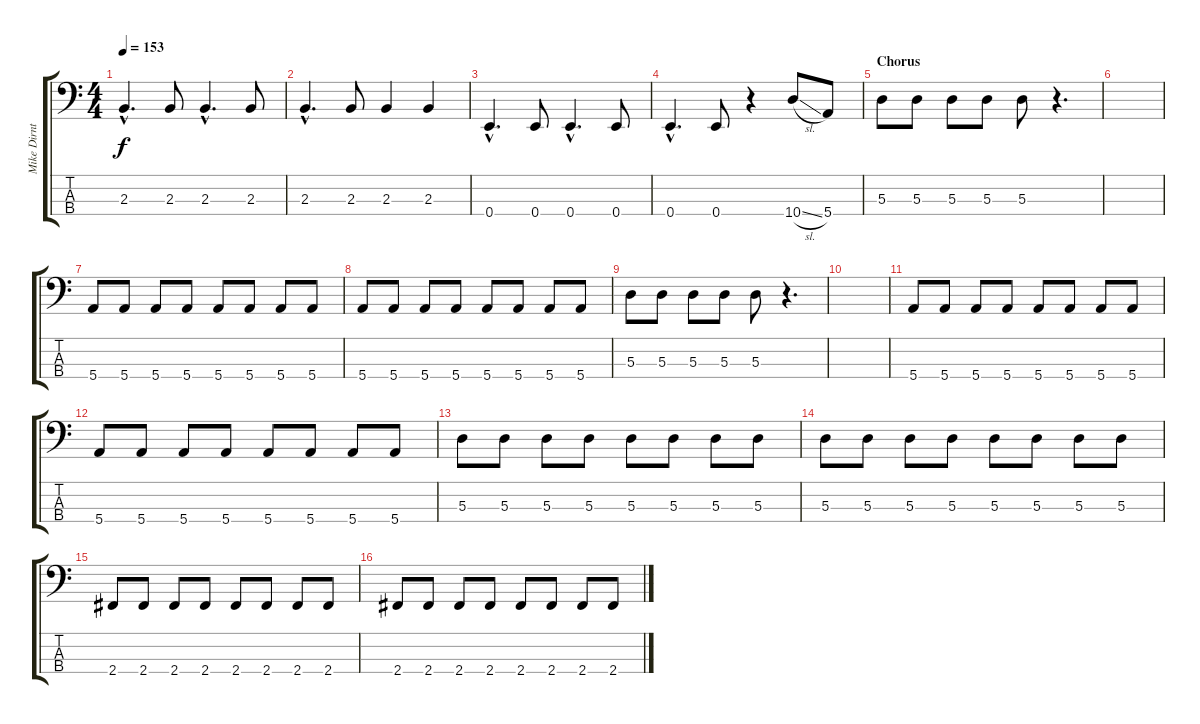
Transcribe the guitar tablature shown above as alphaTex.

\track ("Mike Dirnt (Bass)" "Mike Dirnt") {instrument electricbasspick}
\staff {score tabs}
\tuning (G2 D2 A1 E1) {hide}
\ts (4 4)
\tempo 153
\clef f4
\ks c
2.3{hac}.4{d dy f} 2.3.8 2.3{hac}.4{d} 2.3.8 |
2.3{hac}.4{d} 2.3.8 2.3.4 2.3.4 |
0.4{hac}.4{d} 0.4.8 0.4{hac}.4{d} 0.4.8 |
0.4{hac}.4{d} 0.4.8 r.4 10.4{sl}.8 5.4.8 |
\section ("" "Chorus")
5.3.8 5.3.8 5.3.8 5.3.8 5.3.8 r.4{d} |
|
5.4.8 5.4.8 5.4.8 5.4.8 5.4.8 5.4.8 5.4.8 5.4.8 |
5.4.8 5.4.8 5.4.8 5.4.8 5.4.8 5.4.8 5.4.8 5.4.8 |
5.3.8 5.3.8 5.3.8 5.3.8 5.3.8 r.4{d} |
|
5.4.8 5.4.8 5.4.8 5.4.8 5.4.8 5.4.8 5.4.8 5.4.8 |
5.4.8 5.4.8 5.4.8 5.4.8 5.4.8 5.4.8 5.4.8 5.4.8 |
5.3.8 5.3.8 5.3.8 5.3.8 5.3.8 5.3.8 5.3.8 5.3.8 |
5.3.8 5.3.8 5.3.8 5.3.8 5.3.8 5.3.8 5.3.8 5.3.8 |
2.4.8 2.4.8 2.4.8 2.4.8 2.4.8 2.4.8 2.4.8 2.4.8 |
2.4.8 2.4.8 2.4.8 2.4.8 2.4.8 2.4.8 2.4.8 2.4.8
